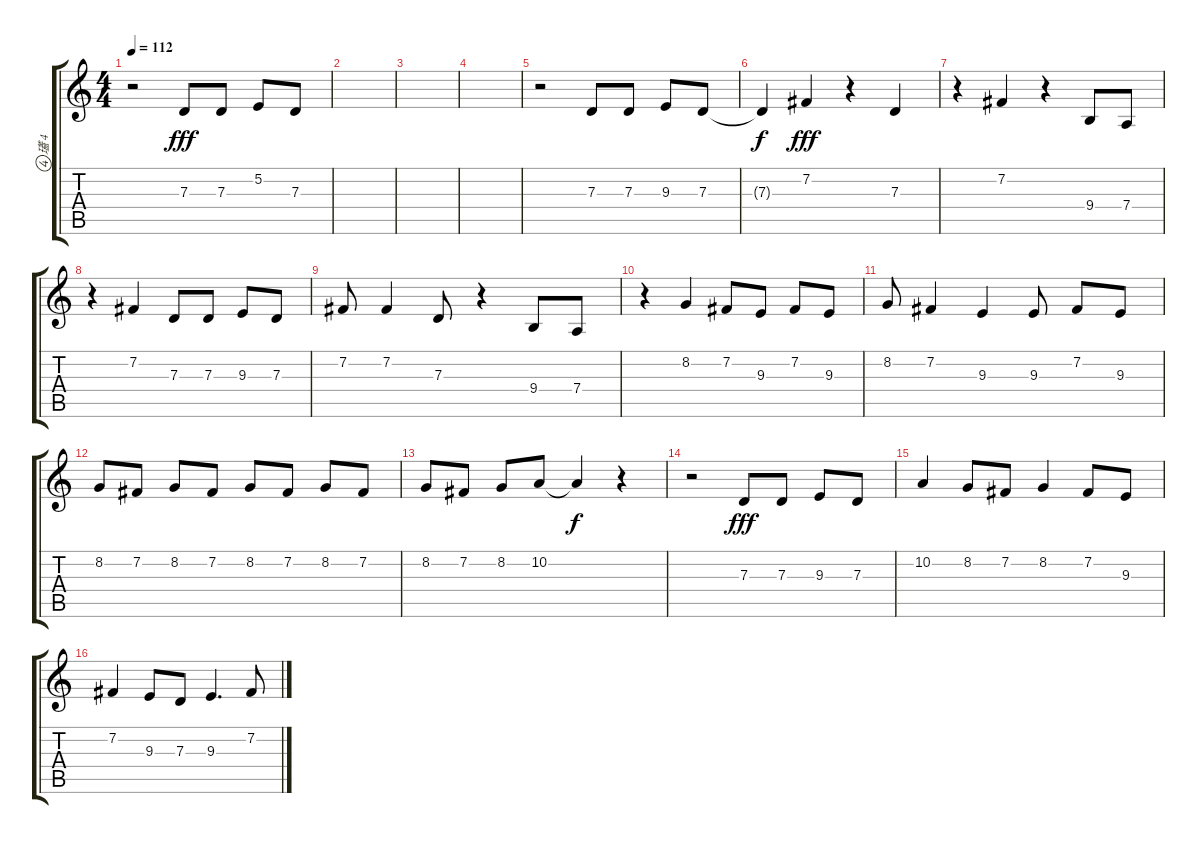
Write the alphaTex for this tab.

\track ("瓂 4" "瓂 4") {instrument electricpiano1}
\staff {score tabs}
\tuning (E4 B3 G3 D3 A2 E2) {hide}
\ts (4 4)
\tempo 112
\clef g2
\ks c
r.2{dy f} 7.3.8{dy fff} 7.3.8 5.2.8 7.3.8 |
|
|
|
r.2 7.3.8 7.3.8 9.3.8 7.3.8 |
7.3{t}.4{dy f} 7.2.4{dy fff} r.4 7.3.4 |
r.4 7.2.4 r.4 9.4.8 7.4.8 |
r.4 7.2.4 7.3.8 7.3.8 9.3.8 7.3.8 |
7.2.8 7.2.4 7.3.8 r.4 9.4.8 7.4.8 |
r.4 8.2.4 7.2.8 9.3.8 7.2.8 9.3.8 |
8.2.8 7.2.4 9.3.4 9.3.8 7.2.8 9.3.8 |
8.2.8 7.2.8 8.2.8 7.2.8 8.2.8 7.2.8 8.2.8 7.2.8 |
8.2.8 7.2.8 8.2.8 10.2.8 10.2{t}.4{dy f} r.4 |
r.2 7.3.8{dy fff} 7.3.8 9.3.8 7.3.8 |
10.2.4 8.2.8 7.2.8 8.2.4 7.2.8 9.3.8 |
7.2.4 9.3.8 7.3.8 9.3.4{d} 7.2.8
